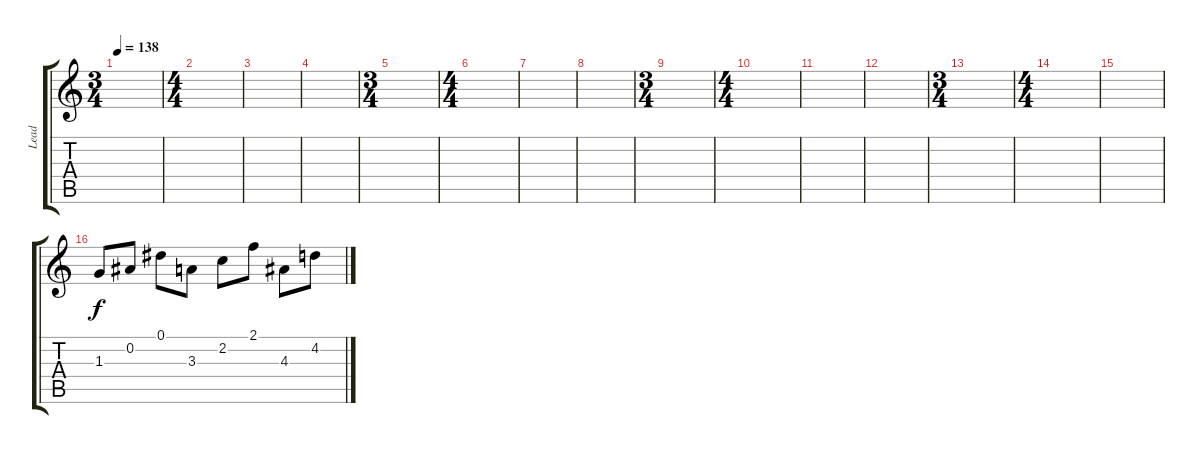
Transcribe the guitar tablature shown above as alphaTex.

\track ("Lead" "Lead") {instrument distortionguitar}
\staff {score tabs}
\tuning (Eb4 Bb3 Gb3 Db3 Ab2 Eb2) {hide}
\ts (3 4)
\tempo 138
\clef g2
\ks c
|
\ts (4 4)
|
|
|
\ts (3 4)
|
\ts (4 4)
|
|
|
\ts (3 4)
|
\ts (4 4)
|
|
|
\ts (3 4)
|
\ts (4 4)
|
|
1.3.8{dy f instrument electricguitarclean} 0.2.8 0.1.8 3.3.8 2.2.8 2.1.8 4.3.8 4.2.8
